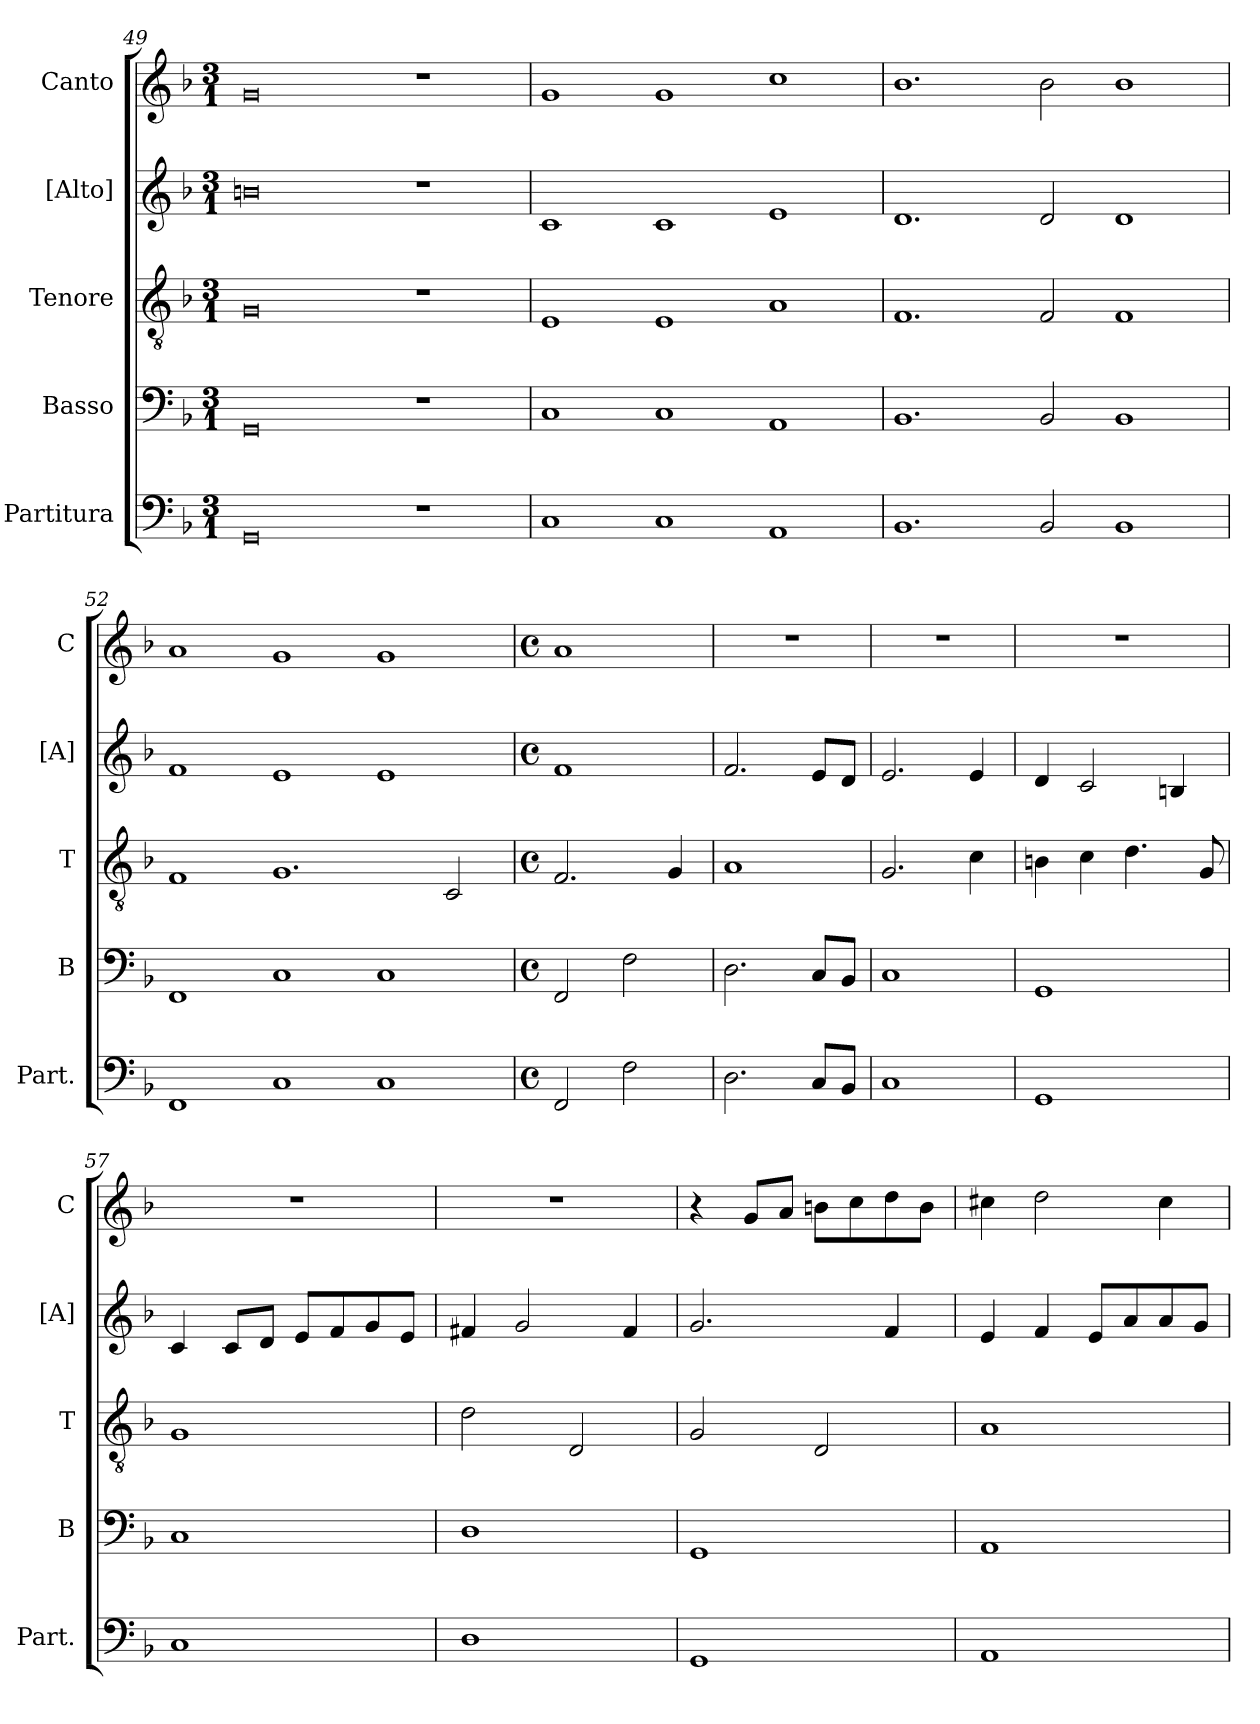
**kern	**kern	**kern	**kern	**kern
*part5	*part4	*part3	*part2	*part1
*staff5	*staff4	*staff3	*staff2	*staff1
*I"Partitura	*I"Basso	*I"Tenore	*I"[Alto]	*I"Canto
*I'Part.	*I'B	*I'T	*I'[A]	*I'C
*clefF4	*clefF4	*clefGv2	*clefG2	*clefG2
*k[b-]	*k[b-]	*k[b-]	*k[b-]	*k[b-]
*F:	*F:	*F:	*F:	*F:
*M3/1	*M3/1	*M3/1	*M3/1	*M3/1
=49	=49	=49	=49	=49
0GG	0GG	0G	0bn	0g
1r	1r	1r	1r	1r
=50	=50	=50	=50	=50
1C	1C	1E	1c	1g
1C	1C	1E	1c	1g
1AA	1AA	1A	1e	1cc
=51	=51	=51	=51	=51
1.BB-	1.BB-	1.F	1.d	1.b-
2BB-/	2BB-/	2F/	2d/	2b-\
1BB-	1BB-	1F	1d	1b-
=52	=52	=52	=52	=52
1FF	1FF	1F	1f	1a
1C	1C	1.G	1e	1g
1C	1C	.	1e	1g
.	.	2C/	.	.
=53	=53	=53	=53	=53
*M4/4	*M4/4	*M4/4	*M4/4	*M4/4
*met(c)	*met(c)	*met(c)	*met(c)	*met(c)
*	*	*	*	*MM120
2FF/	2FF/	2.F/	1f	1a
2F\	2F\	.	.	.
.	.	4G/	.	.
=54	=54	=54	=54	=54
2.D\	2.D\	1A	2.f/	1r
8C/L	8C/L	.	8e/L	.
8BB-/J	8BB-/J	.	8d/J	.
=55	=55	=55	=55	=55
1C	1C	2.G/	2.e/	1r
.	.	4c\	4e/	.
=56	=56	=56	=56	=56
1GG	1GG	4Bn\	4d/	1r
.	.	4c\	2c/	.
.	.	4.d\	.	.
.	.	.	4Bn/	.
.	.	8G/	.	.
=57	=57	=57	=57	=57
1C	1C	1G	4c/	1r
.	.	.	8c/L	.
.	.	.	8d/J	.
.	.	.	8e/L	.
.	.	.	8f/	.
.	.	.	8g/	.
.	.	.	8e/J	.
=58	=58	=58	=58	=58
1D	1D	2d\	4f#X/	1r
.	.	.	2g/	.
.	.	2D/	.	.
.	.	.	4f#/	.
=59	=59	=59	=59	=59
1GG	1GG	2G/	2.g/	4r
.	.	.	.	8g/L
.	.	.	.	8a/J
.	.	2D/	.	8bn\L
.	.	.	.	8cc\
.	.	.	4f/	8dd\
.	.	.	.	8b\J
=60	=60	=60	=60	=60
1AA	1AA	1A	4e/	4cc#X\
.	.	.	4f/	2dd\
.	.	.	8e/L	.
.	.	.	8a/	.
.	.	.	8a/	4cc#\
.	.	.	8g/J	.
=	=	=	=	=
*-	*-	*-	*-	*-
